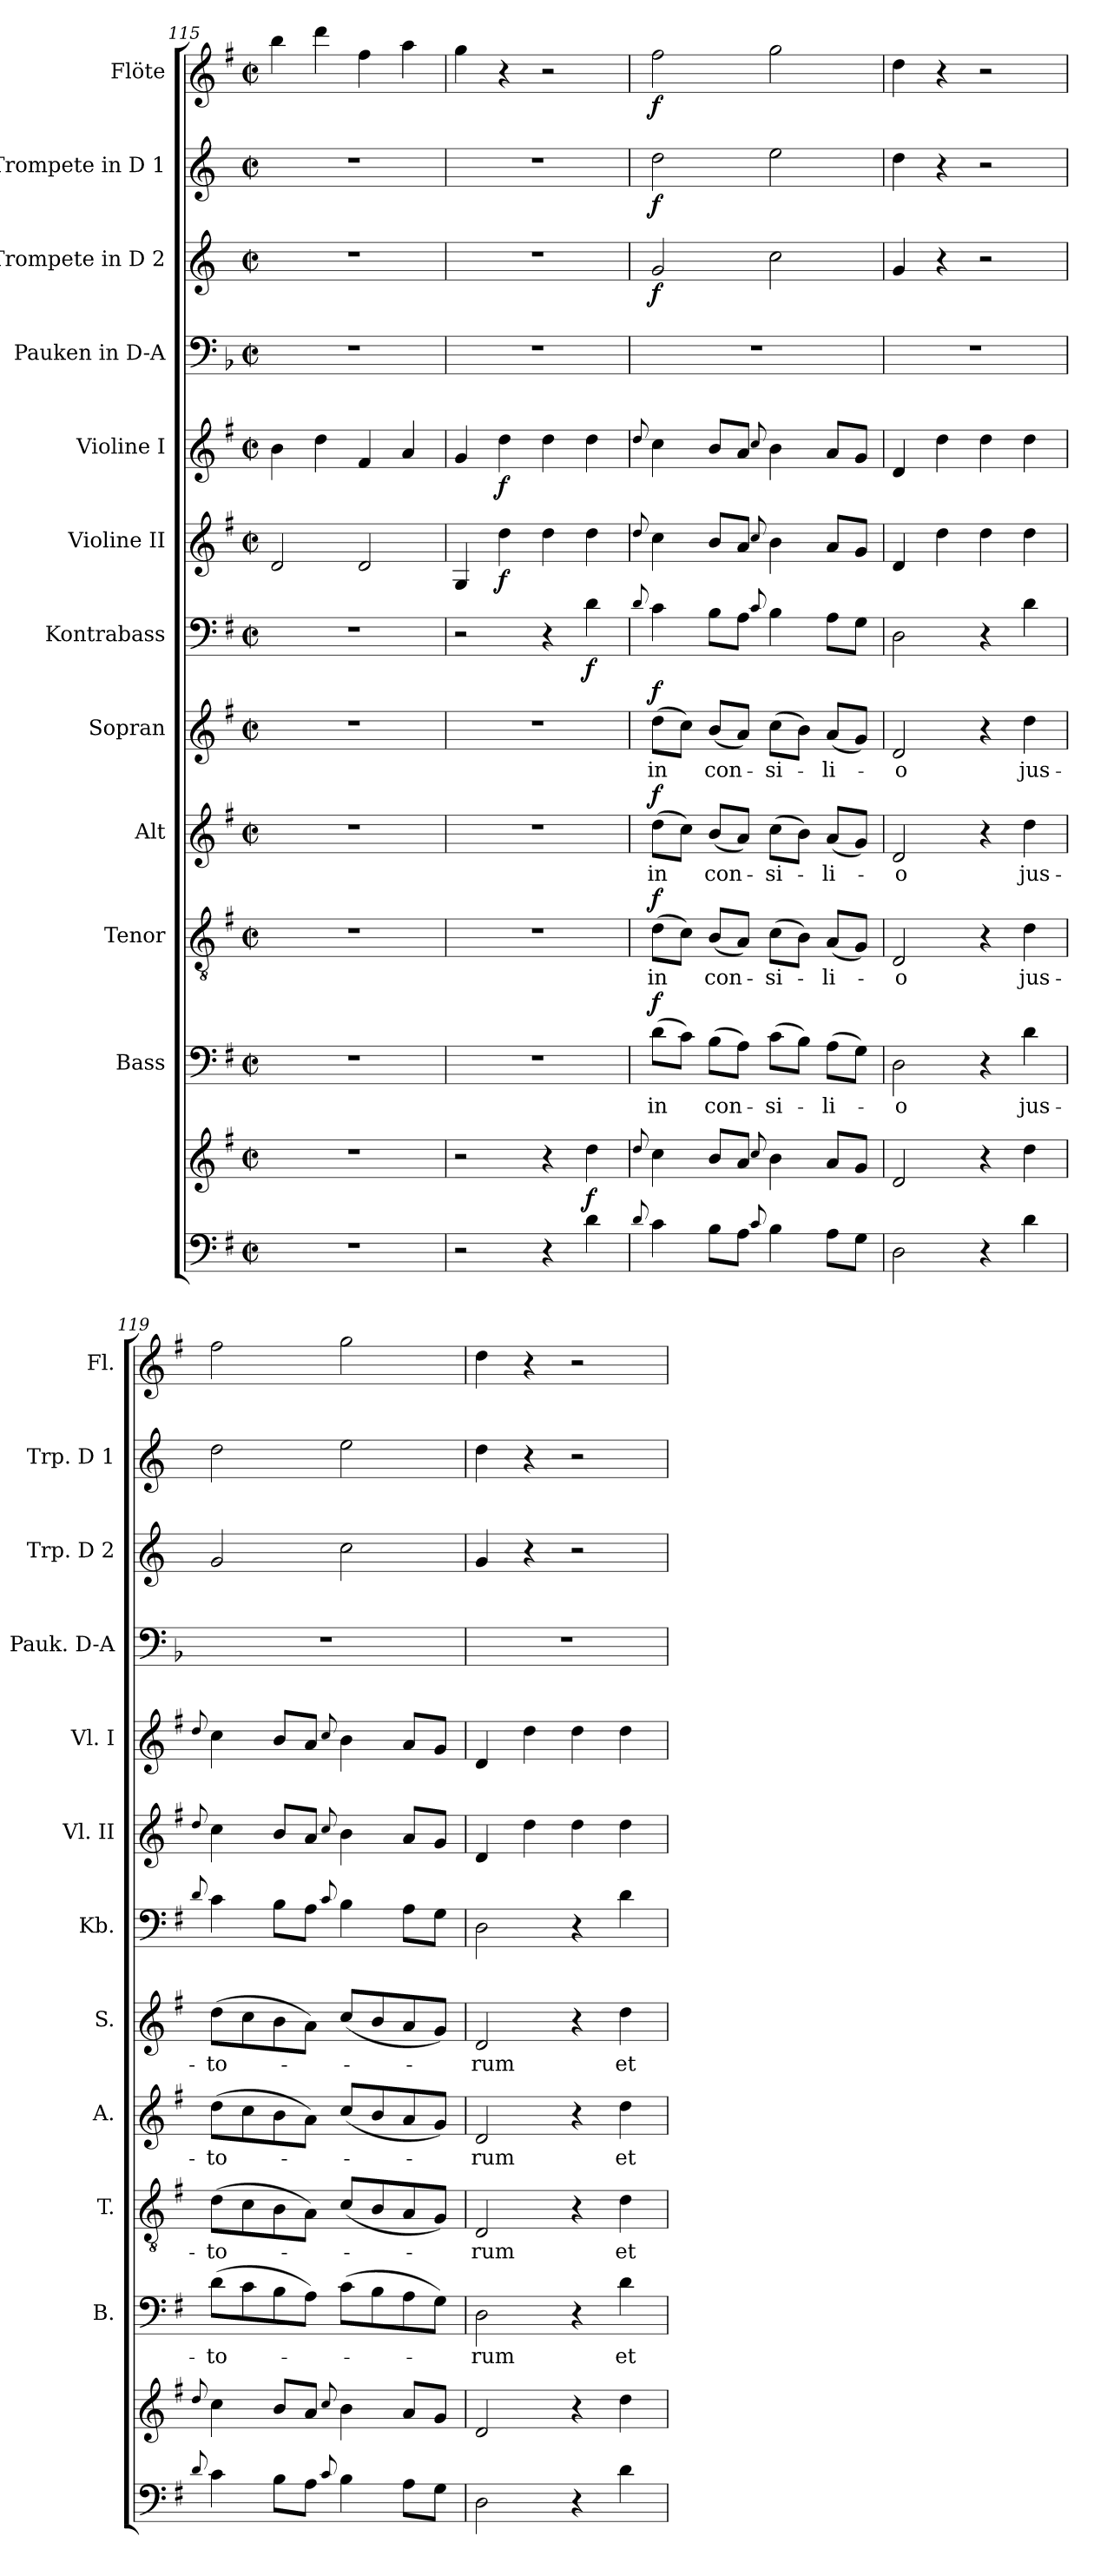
**kern	**kern	**dynam	**kern	**text	**dynam	**kern	**text	**dynam	**kern	**text	**dynam	**kern	**text	**dynam	**kern	**dynam	**kern	**dynam	**kern	**dynam	**kern	**kern	**dynam	**kern	**dynam	**kern	**dynam
*part12	*part12	*part12	*part11	*part11	*part11	*part10	*part10	*part10	*part9	*part9	*part9	*part8	*part8	*part8	*part7	*part7	*part6	*part6	*part5	*part5	*part4	*part3	*part3	*part2	*part2	*part1	*part1
*staff13	*staff12	*staff12/13	*staff11	*staff11	*staff11	*staff10	*staff10	*staff10	*staff9	*staff9	*staff9	*staff8	*staff8	*staff8	*staff7	*staff7	*staff6	*staff6	*staff5	*staff5	*staff4	*staff3	*staff3	*staff2	*staff2	*staff1	*staff1
*	*	*	*I"Bass	*	*	*I"Tenor	*	*	*I"Alt	*	*	*I"Sopran	*	*	*I"Kontrabass	*	*I"Violine II	*	*I"Violine I	*	*I"Pauken in D-A	*I"Trompete in D 2	*	*I"Trompete in D 1	*	*I"Flöte	*
*	*	*	*I'B.	*	*	*I'T.	*	*	*I'A.	*	*	*I'S.	*	*	*I'Kb.	*	*I'Vl. II	*	*I'Vl. I	*	*I'Pauk. D-A	*I'Trp. D 2	*	*I'Trp. D 1	*	*I'Fl.	*
*clefF4	*clefG2	*	*clefF4	*	*	*clefGv2	*	*	*clefG2	*	*	*clefG2	*	*	*clefF4	*	*clefG2	*	*clefG2	*	*clefF4	*clefG2	*	*clefG2	*	*clefG2	*
*	*	*	*	*	*	*	*	*	*	*	*	*	*	*	*ITrd7c12	*	*	*	*	*	*ITrd-1c-2	*ITrd3c5	*	*ITrd3c5	*	*	*
*k[f#]	*k[f#]	*	*k[f#]	*	*	*k[f#]	*	*	*k[f#]	*	*	*k[f#]	*	*	*k[f#]	*	*k[f#]	*	*k[f#]	*	*k[f#]	*k[f#]	*	*k[f#]	*	*k[f#]	*
*G:	*G:	*	*G:	*	*	*G:	*	*	*G:	*	*	*G:	*	*	*G:	*	*G:	*	*G:	*	*G:	*G:	*	*G:	*	*G:	*
*M2/2	*M2/2	*	*M2/2	*	*	*M2/2	*	*	*M2/2	*	*	*M2/2	*	*	*M2/2	*	*M2/2	*	*M2/2	*	*M2/2	*M2/2	*	*M2/2	*	*M2/2	*
*met(c|)	*met(c|)	*	*met(c|)	*	*	*met(c|)	*	*	*met(c|)	*	*	*met(c|)	*	*	*met(c|)	*	*met(c|)	*	*met(c|)	*	*met(c|)	*met(c|)	*	*met(c|)	*	*met(c|)	*
=115	=115	=115	=115	=115	=115	=115	=115	=115	=115	=115	=115	=115	=115	=115	=115	=115	=115	=115	=115	=115	=115	=115	=115	=115	=115	=115	=115
1r	1r	.	1r	.	.	1r	.	.	1r	.	.	1r	.	.	1r	.	2d/	.	4b\	.	1r	1r	.	1r	.	4bb\	.
.	.	.	.	.	.	.	.	.	.	.	.	.	.	.	.	.	.	.	4dd\	.	.	.	.	.	.	4ddd\	.
.	.	.	.	.	.	.	.	.	.	.	.	.	.	.	.	.	2d/	.	4f#/	.	.	.	.	.	.	4ff#\	.
.	.	.	.	.	.	.	.	.	.	.	.	.	.	.	.	.	.	.	4a/	.	.	.	.	.	.	4aa\	.
=116	=116	=116	=116	=116	=116	=116	=116	=116	=116	=116	=116	=116	=116	=116	=116	=116	=116	=116	=116	=116	=116	=116	=116	=116	=116	=116	=116
2r	2r	.	1r	.	.	1r	.	.	1r	.	.	1r	.	.	2r	.	4G/	.	4g/	.	1r	1r	.	1r	.	4gg\	.
!	!	!	!	!	!	!	!	!	!	!	!	!	!	!	!	!	!	!LO:DY:b	!	!LO:DY:b	!	!	!	!	!	!	!
.	.	.	.	.	.	.	.	.	.	.	.	.	.	.	.	.	4dd\	f	4dd\	f	.	.	.	.	.	4r	.
4r	4r	.	.	.	.	.	.	.	.	.	.	.	.	.	4r	.	4dd\	.	4dd\	.	.	.	.	.	.	2r	.
!	!	!LO:DY:a=2	!	!	!	!	!	!	!	!	!	!	!	!	!	!LO:DY:b	!	!	!	!	!	!	!	!	!	!	!
4d\	4dd\	f	.	.	.	.	.	.	.	.	.	.	.	.	4D\	f	4dd\	.	4dd\	.	.	.	.	.	.	.	.
=117	=117	=117	=117	=117	=117	=117	=117	=117	=117	=117	=117	=117	=117	=117	=117	=117	=117	=117	=117	=117	=117	=117	=117	=117	=117	=117	=117
8qqd/	8qqdd/	.	.	.	.	.	.	.	.	.	.	.	.	.	8qqD/	.	8qqdd/	.	8qqdd/	.	.	.	.	.	.	.	.
!	!	!	!	!LO:LY:b	!LO:DY:a	!	!LO:LY:b	!LO:DY:a	!	!LO:LY:b	!LO:DY:a	!	!LO:LY:b	!LO:DY:a	!	!	!	!	!	!	!	!	!LO:DY:b	!	!LO:DY:b	!	!LO:DY:b
4c\	4cc\	.	(>8d\L	in	f	(>8d\L	in	f	(>8dd\L	in	f	(>8dd\L	in	f	4C\	.	4cc\	.	4cc\	.	1r	2d/	f	2a\	f	2ff#\	f
.	.	.	8c\J)	.	.	8c\J)	.	.	8cc\J)	.	.	8cc\J)	.	.	.	.	.	.	.	.	.	.	.	.	.	.	.
!	!	!	!	!LO:LY:b	!	!	!LO:LY:b	!	!	!LO:LY:b	!	!	!LO:LY:b	!	!	!	!	!	!	!	!	!	!	!	!	!	!
8B\L	8b/L	.	(>8B\L	con-	.	(<8B/L	con-	.	(<8b/L	con-	.	(<8b/L	con-	.	8BB\L	.	8b/L	.	8b/L	.	.	.	.	.	.	.	.
8A\J	8a/J	.	8A\J)	.	.	8A/J)	.	.	8a/J)	.	.	8a/J)	.	.	8AA\J	.	8a/J	.	8a/J	.	.	.	.	.	.	.	.
8qqc/	8qqcc/	.	.	.	.	.	.	.	.	.	.	.	.	.	8qqC/	.	8qqcc/	.	8qqcc/	.	.	.	.	.	.	.	.
!	!	!	!	!LO:LY:b	!	!	!LO:LY:b	!	!	!LO:LY:b	!	!	!LO:LY:b	!	!	!	!	!	!	!	!	!	!	!	!	!	!
4B\	4b\	.	(>8c\L	-si-	.	(>8c\L	-si-	.	(>8cc\L	-si-	.	(>8cc\L	-si-	.	4BB\	.	4b\	.	4b\	.	.	2g\	.	2b\	.	2gg\	.
.	.	.	8B\J)	.	.	8B\J)	.	.	8b\J)	.	.	8b\J)	.	.	.	.	.	.	.	.	.	.	.	.	.	.	.
!	!	!	!	!LO:LY:b	!	!	!LO:LY:b	!	!	!LO:LY:b	!	!	!LO:LY:b	!	!	!	!	!	!	!	!	!	!	!	!	!	!
8A\L	8a/L	.	(>8A\L	-li-	.	(<8A/L	-li-	.	(<8a/L	-li-	.	(<8a/L	-li-	.	8AA\L	.	8a/L	.	8a/L	.	.	.	.	.	.	.	.
8G\J	8g/J	.	8G\J)	.	.	8G/J)	.	.	8g/J)	.	.	8g/J)	.	.	8GG\J	.	8g/J	.	8g/J	.	.	.	.	.	.	.	.
=118	=118	=118	=118	=118	=118	=118	=118	=118	=118	=118	=118	=118	=118	=118	=118	=118	=118	=118	=118	=118	=118	=118	=118	=118	=118	=118	=118
!	!	!	!	!LO:LY:b	!	!	!LO:LY:b	!	!	!LO:LY:b	!	!	!LO:LY:b	!	!	!	!	!	!	!	!	!	!	!	!	!	!
2D\	2d/	.	2D\	-o	.	2D/	-o	.	2d/	-o	.	2d/	-o	.	2DD\	.	4d/	.	4d/	.	1r	4d/	.	4a\	.	4dd\	.
.	.	.	.	.	.	.	.	.	.	.	.	.	.	.	.	.	4dd\	.	4dd\	.	.	4r	.	4r	.	4r	.
4r	4r	.	4r	.	.	4r	.	.	4r	.	.	4r	.	.	4r	.	4dd\	.	4dd\	.	.	2r	.	2r	.	2r	.
!	!	!	!	!LO:LY:b	!	!	!LO:LY:b	!	!	!LO:LY:b	!	!	!LO:LY:b	!	!	!	!	!	!	!	!	!	!	!	!	!	!
4d\	4dd\	.	4d\	jus-	.	4d\	jus-	.	4dd\	jus-	.	4dd\	jus-	.	4D\	.	4dd\	.	4dd\	.	.	.	.	.	.	.	.
!!LO:PB:g=z
=119	=119	=119	=119	=119	=119	=119	=119	=119	=119	=119	=119	=119	=119	=119	=119	=119	=119	=119	=119	=119	=119	=119	=119	=119	=119	=119	=119
8qqd/	8qqdd/	.	.	.	.	.	.	.	.	.	.	.	.	.	8qqD/	.	8qqdd/	.	8qqdd/	.	.	.	.	.	.	.	.
!	!	!	!	!LO:LY:b	!	!	!LO:LY:b	!	!	!LO:LY:b	!	!	!LO:LY:b	!	!	!	!	!	!	!	!	!	!	!	!	!	!
4c\	4cc\	.	(>8d\L	-to-	.	(>8d\L	-to-	.	(>8dd\L	-to-	.	(>8dd\L	-to-	.	4C\	.	4cc\	.	4cc\	.	1r	2d/	.	2a\	.	2ff#\	.
.	.	.	8c\	.	.	8c\	.	.	8cc\	.	.	8cc\	.	.	.	.	.	.	.	.	.	.	.	.	.	.	.
8B\L	8b/L	.	8B\	.	.	8B\	.	.	8b\	.	.	8b\	.	.	8BB\L	.	8b/L	.	8b/L	.	.	.	.	.	.	.	.
8A\J	8a/J	.	8A\J)	.	.	8A\J)	.	.	8a\J)	.	.	8a\J)	.	.	8AA\J	.	8a/J	.	8a/J	.	.	.	.	.	.	.	.
8qqc/	8qqcc/	.	.	.	.	.	.	.	.	.	.	.	.	.	8qqC/	.	8qqcc/	.	8qqcc/	.	.	.	.	.	.	.	.
4B\	4b\	.	(>8c\L	.	.	(<8c/L	.	.	(<8cc/L	.	.	(<8cc/L	.	.	4BB\	.	4b\	.	4b\	.	.	2g\	.	2b\	.	2gg\	.
.	.	.	8B\	.	.	8B/	.	.	8b/	.	.	8b/	.	.	.	.	.	.	.	.	.	.	.	.	.	.	.
8A\L	8a/L	.	8A\	.	.	8A/	.	.	8a/	.	.	8a/	.	.	8AA\L	.	8a/L	.	8a/L	.	.	.	.	.	.	.	.
8G\J	8g/J	.	8G\J)	.	.	8G/J)	.	.	8g/J)	.	.	8g/J)	.	.	8GG\J	.	8g/J	.	8g/J	.	.	.	.	.	.	.	.
=120	=120	=120	=120	=120	=120	=120	=120	=120	=120	=120	=120	=120	=120	=120	=120	=120	=120	=120	=120	=120	=120	=120	=120	=120	=120	=120	=120
!	!	!	!	!LO:LY:b	!	!	!LO:LY:b	!	!	!LO:LY:b	!	!	!LO:LY:b	!	!	!	!	!	!	!	!	!	!	!	!	!	!
2D\	2d/	.	2D\	-rum	.	2D/	-rum	.	2d/	-rum	.	2d/	-rum	.	2DD\	.	4d/	.	4d/	.	1r	4d/	.	4a\	.	4dd\	.
.	.	.	.	.	.	.	.	.	.	.	.	.	.	.	.	.	4dd\	.	4dd\	.	.	4r	.	4r	.	4r	.
4r	4r	.	4r	.	.	4r	.	.	4r	.	.	4r	.	.	4r	.	4dd\	.	4dd\	.	.	2r	.	2r	.	2r	.
!	!	!	!	!LO:LY:b	!	!	!LO:LY:b	!	!	!LO:LY:b	!	!	!LO:LY:b	!	!	!	!	!	!	!	!	!	!	!	!	!	!
4d\	4dd\	.	4d\	et	.	4d\	et	.	4dd\	et	.	4dd\	et	.	4D\	.	4dd\	.	4dd\	.	.	.	.	.	.	.	.
=	=	=	=	=	=	=	=	=	=	=	=	=	=	=	=	=	=	=	=	=	=	=	=	=	=	=	=
*-	*-	*-	*-	*-	*-	*-	*-	*-	*-	*-	*-	*-	*-	*-	*-	*-	*-	*-	*-	*-	*-	*-	*-	*-	*-	*-	*-
